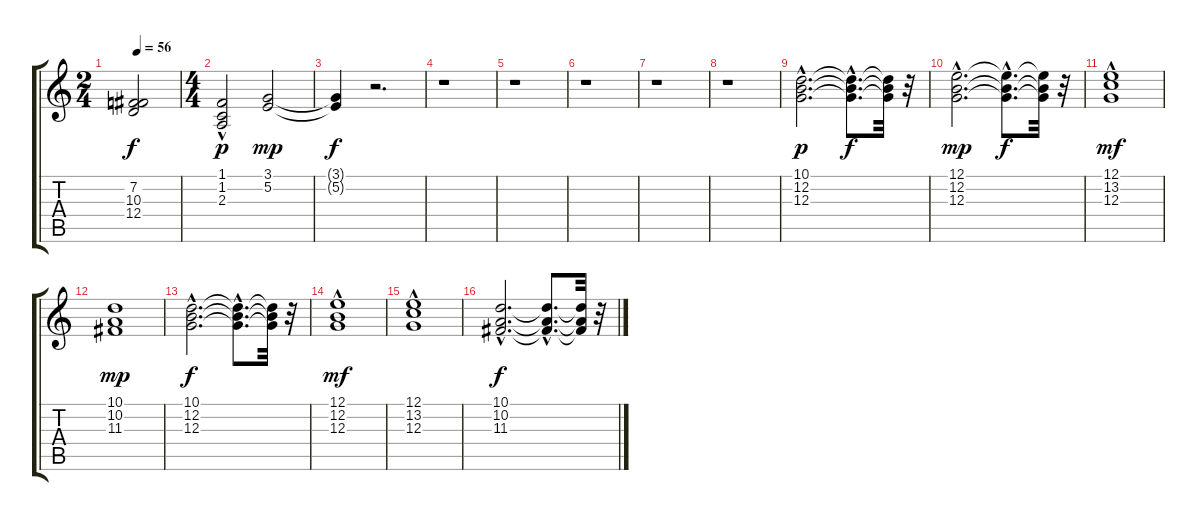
\track "" {instrument synthstrings1}
\staff {score tabs}
\tuning (E4 B3 G3 D3 A2 E2) {hide}
\ts (2 4)
\tempo 56
\clef g2
\ks c
(7.2{t} 10.3{t} 12.4{t}).2{dy f} |
\ts (4 4)
(1.1{hac} 1.2 2.3{hac}).2{dy p} (3.1 5.2).2{dy mp} |
(3.1{t} 5.2{t}).4{dy f} r.2{d} |
r.1 |
r.1 |
r.1 |
r.1 |
r.1 |
(10.1{hac} 12.2{hac} 12.3{hac}).2{d dy p} (10.1{hac t} 12.2{hac t} 12.3{hac t}).8{d dy f} (10.1{t} 12.2{t} 12.3{t}).32 r.32 |
(12.1{hac} 12.2{hac} 12.3{hac}).2{d dy mp} (12.1{hac t} 12.2{hac t} 12.3{hac t}).8{d dy f} (12.1{t} 12.2{t} 12.3{t}).32 r.32 |
(12.1{hac} 13.2 12.3).1{dy mf} |
(10.1 10.2 11.3).1{dy mp} |
(10.1{hac} 12.2{hac} 12.3{hac}).2{d dy f} (10.1{hac t} 12.2{hac t} 12.3{hac t}).8{d} (10.1{t} 12.2{t} 12.3{t}).32 r.32 |
(12.1{hac} 12.2 12.3{hac}).1{dy mf} |
(12.1{hac} 13.2 12.3{hac}).1 |
(10.1{hac} 10.2{hac} 11.3{hac}).2{d dy f} (10.1{hac t} 10.2{hac t} 11.3{hac t}).8{d} (10.1{t} 10.2{t} 11.3{t}).32 r.32
